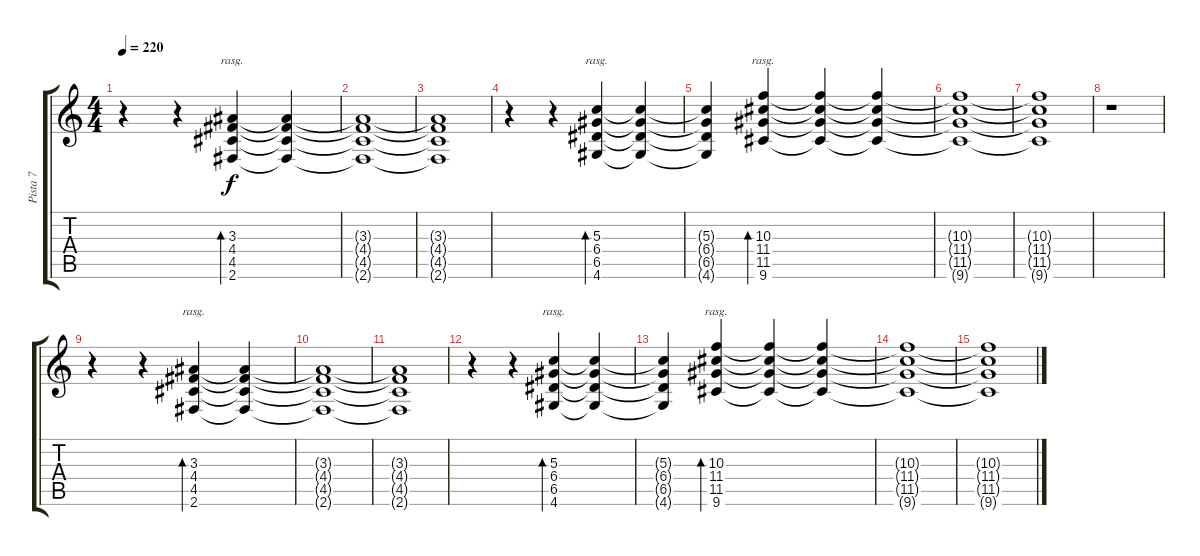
\track ("Pista 7" "Pista 7") {instrument electricguitarjazz}
\staff {score tabs}
\tuning (E4 B3 G3 D3 A2 E2) {hide}
\ts (4 4)
\tempo 220
\clef g2
\ks c
r.4{dy f} r.4 (3.3 4.4 4.5 2.6).4{bd 240 rasg ii} (3.3{t} 4.4{t} 4.5{t} 2.6{t}).4 |
(3.3{t} 4.4{t} 4.5{t} 2.6{t}).1 |
(3.3{t} 4.4{t} 4.5{t} 2.6{t}).1 |
r.4 r.4 (5.3 6.4 6.5 4.6).4{bd 240 rasg ii} (5.3{t} 6.4{t} 6.5{t} 4.6{t}).4 |
(5.3{t} 6.4{t} 6.5{t} 4.6{t}).4 (10.3 11.4 11.5 9.6).4{bd 240 rasg ii} (10.3{t} 11.4{t} 11.5{t} 9.6{t}).4 (10.3{t} 11.4{t} 11.5{t} 9.6{t}).4 |
(10.3{t} 11.4{t} 11.5{t} 9.6{t}).1 |
(10.3{t} 11.4{t} 11.5{t} 9.6{t}).1 |
r.1 |
r.4 r.4 (3.3 4.4 4.5 2.6).4{bd 240 rasg ii} (3.3{t} 4.4{t} 4.5{t} 2.6{t}).4 |
(3.3{t} 4.4{t} 4.5{t} 2.6{t}).1 |
(3.3{t} 4.4{t} 4.5{t} 2.6{t}).1 |
r.4 r.4 (5.3 6.4 6.5 4.6).4{bd 240 rasg ii} (5.3{t} 6.4{t} 6.5{t} 4.6{t}).4 |
(5.3{t} 6.4{t} 6.5{t} 4.6{t}).4 (10.3 11.4 11.5 9.6).4{bd 240 rasg ii} (10.3{t} 11.4{t} 11.5{t} 9.6{t}).4 (10.3{t} 11.4{t} 11.5{t} 9.6{t}).4 |
(10.3{t} 11.4{t} 11.5{t} 9.6{t}).1 |
(10.3{t} 11.4{t} 11.5{t} 9.6{t}).1
